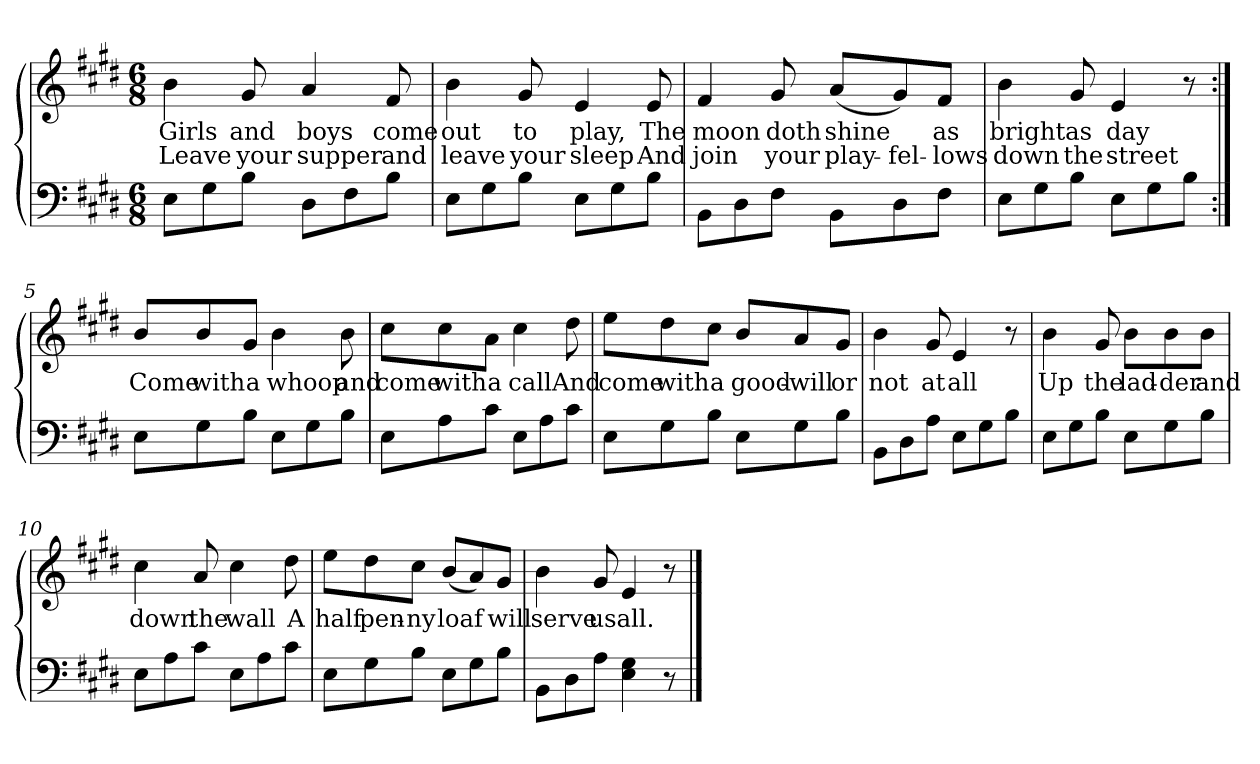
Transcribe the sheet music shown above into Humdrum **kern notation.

**kern	**kern	**text	**text
*part1	*part1	*part1	*part1
*staff2	*staff1	*staff1	*staff1
*clefF4	*clefG2	*	*
*k[f#c#g#d#]	*k[f#c#g#d#]	*	*
*E:	*E:	*	*
*M6/8	*M6/8	*	*
=1	=1	=1	=1
!	!	!LO:LY:b	!LO:LY:b
8E\L	4b\	Girls	Leave
8G#\	.	.	.
!	!	!LO:LY:b	!LO:LY:b
8B\J	8g#/	and	your
!	!	!LO:LY:b	!LO:LY:b
8D#\L	4a/	boys	supper
8F#\	.	.	.
!	!	!LO:LY:b	!LO:LY:b
8B\J	8f#/	come	and
=2	=2	=2	=2
!	!	!LO:LY:b	!LO:LY:b
8E\L	4b\	out	leave
8G#\	.	.	.
!	!	!LO:LY:b	!LO:LY:b
8B\J	8g#/	to	your
!	!	!LO:LY:b	!LO:LY:b
8E\L	4e/	play,	sleep
8G#\	.	.	.
!	!	!LO:LY:b	!LO:LY:b
8B\J	8e/	The	And
=3	=3	=3	=3
!	!	!LO:LY:b	!LO:LY:b
8BB\L	4f#/	moon	join
8D#\	.	.	.
!	!	!LO:LY:b	!LO:LY:b
8F#\J	8g#/	doth	your
!	!	!LO:LY:b	!LO:LY:b
8BB\L	(<8a/L	shine	play-
!	!	!	!LO:LY:b
8D#\	8g#/)	.	-fel-
!	!	!LO:LY:b	!LO:LY:b
8F#\J	8f#/J	as	-lows
!!LO:LB:g=z
=4	=4	=4	=4
!	!	!LO:LY:b	!LO:LY:b
8E\L	4b\	bright	down
8G#\	.	.	.
!	!	!LO:LY:b	!LO:LY:b
8B\J	8g#/	as	the
!	!	!LO:LY:b	!LO:LY:b
8E\L	4e/	day	street
8G#\	.	.	.
8B\J	8r	.	.
=5:|!	=5:|!	=5:|!	=5:|!
!	!	!LO:LY:b	!
8E\L	8b/L	Come	.
!	!	!LO:LY:b	!
8G#\	8b/	with	.
!	!	!LO:LY:b	!
8B\J	8g#/J	a	.
!	!	!LO:LY:b	!
8E\L	4b\	whoop	.
8G#\	.	.	.
!	!	!LO:LY:b	!
8B\J	8b\	and	.
=6	=6	=6	=6
!	!	!LO:LY:b	!
8E\L	8cc#\L	come	.
!	!	!LO:LY:b	!
8A\	8cc#\	with	.
!	!	!LO:LY:b	!
8c#\J	8a\J	a	.
!	!	!LO:LY:b	!
8E\L	4cc#\	call	.
8A\	.	.	.
!	!	!LO:LY:b	!
8c#\J	8dd#\	And	.
=7	=7	=7	=7
!	!	!LO:LY:b	!
8E\L	8ee\L	come	.
!	!	!LO:LY:b	!
8G#\	8dd#\	with	.
!	!	!LO:LY:b	!
8B\J	8cc#\J	a	.
!	!	!LO:LY:b	!
8E\L	8b/L	good-	.
!	!	!LO:LY:b	!
8G#\	8a/	-will	.
!	!	!LO:LY:b	!
8B\J	8g#/J	or	.
!!LO:LB:g=z
=8	=8	=8	=8
!	!	!LO:LY:b	!
8BB\L	4b\	not	.
8D#\	.	.	.
!	!	!LO:LY:b	!
8A\J	8g#/	at	.
!	!	!LO:LY:b	!
8E\L	4e/	all	.
8G#\	.	.	.
8B\J	8r	.	.
=9	=9	=9	=9
!	!	!LO:LY:b	!
8E\L	4b\	Up	.
8G#\	.	.	.
!	!	!LO:LY:b	!
8B\J	8g#/	the	.
!	!	!LO:LY:b	!
8E\L	8b\L	lad-	.
!	!	!LO:LY:b	!
8G#\	8b\	-der	.
!	!	!LO:LY:b	!
8B\J	8b\J	and	.
=10	=10	=10	=10
!	!	!LO:LY:b	!
8E\L	4cc#\	down	.
8A\	.	.	.
!	!	!LO:LY:b	!
8c#\J	8a/	the	.
!	!	!LO:LY:b	!
8E\L	4cc#\	wall	.
8A\	.	.	.
!	!	!LO:LY:b	!
8c#\J	8dd#\	A	.
=11	=11	=11	=11
!	!	!LO:LY:b	!
8E\L	8ee\L	half	.
!	!	!LO:LY:b	!
8G#\	8dd#\	pen-	.
!	!	!LO:LY:b	!
8B\J	8cc#\J	-ny	.
!	!	!LO:LY:b	!
8E\L	(<8b/L	loaf	.
8G#\	8a/)	.	.
!	!	!LO:LY:b	!
8B\J	8g#/J	will	.
=12	=12	=12	=12
!	!	!LO:LY:b	!
8BB\L	4b\	serve	.
8D#\	.	.	.
!	!	!LO:LY:b	!
8A\J	8g#/	us	.
!	!	!LO:LY:b	!
4E\ 4G#\	4e/	all.	.
8r	8r	.	.
==	==	==	==
*-	*-	*-	*-
